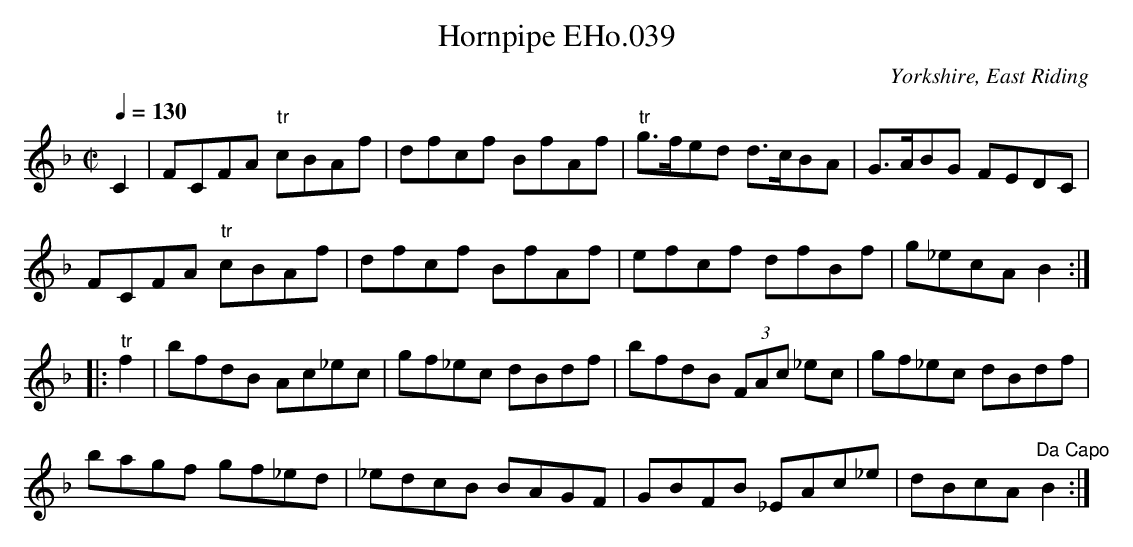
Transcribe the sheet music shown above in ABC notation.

X:1
T:Hornpipe EHo.039
M:C|
L:1/8
Q:1/4=130
O:Yorkshire, East Riding
K:F
C2|FCFA "tr"cBAf|dfcf BfAf|"tr"g>fed d>cBA|G>ABG FEDC|
FCFA "tr"cBAf|dfcf BfAf|efcf dfBf|g_ecAB2:|
|:"tr"f2|bfdB Ac_ec|gf_ec dBdf|bfdB (3FAc _ec|gf_ec dBdf|
bagf gf_ed|_edcB BAGF|GBFB _EAc_e|dBcA"Da Capo" B2:|
